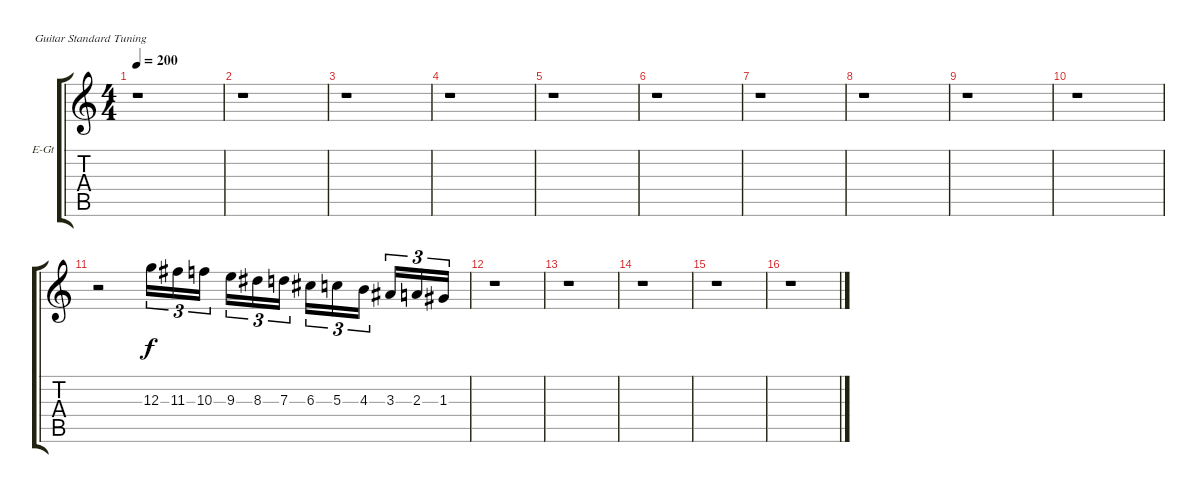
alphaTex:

\bracketExtendMode groupsimilarinstruments
\firstSystemTrackNameOrientation horizontal
\otherSystemsTrackNameOrientation horizontal
\track ("Lead 2" "E-Gt") {instrument distortionguitar}
\staff {score tabs}
\tuning (E4 B3 G3 D3 A2 E2)
\ts (4 4)
\tempo 200
\clef g2
\ks aminor
r.1{dy f} |
r.1 |
r.1 |
r.1 |
r.1 |
r.1 |
r.1 |
r.1 |
r.1 |
r.1 |
r.2 12.3.16{tu (3 2)} 11.3.16{tu (3 2)} 10.3.16{tu (3 2)} 9.3.16{tu (3 2)} 8.3.16{tu (3 2)} 7.3.16{tu (3 2)} 6.3.16{tu (3 2)} 5.3.16{tu (3 2)} 4.3.16{tu (3 2)} 3.3.16{tu (3 2)} 2.3.16{tu (3 2)} 1.3.16{tu (3 2)} |
r.1 |
r.1 |
r.1 |
r.1 |
r.1
